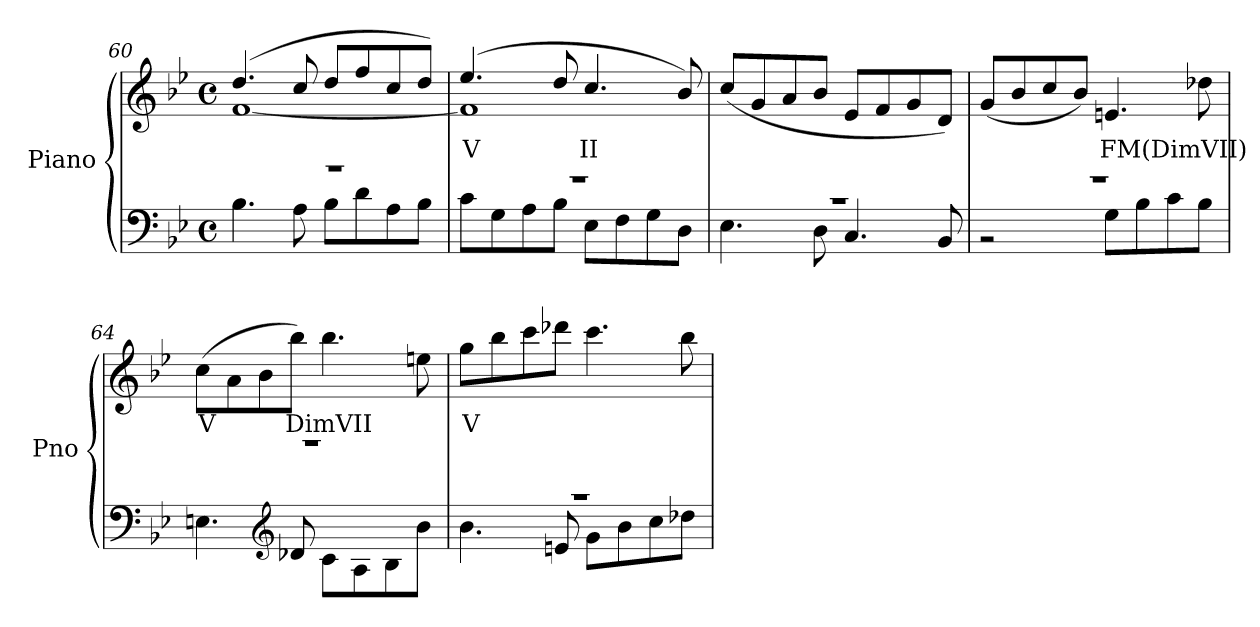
**kern	**kern	**text
*part1	*part1	*part1
*staff2	*staff1	*staff1
*I"Piano	*	*
*I'Pno	*	*
*clefF4	*clefG2	*
*k[b-e-]	*k[b-e-]	*
*M4/4	*M4/4	*
*met(c)	*met(c)	*
=60	=60	=60
*^	*^	*
1r	4.B-\	(>4.dd/	[1f	.
.	8A\	8cc/	.	.
.	8B-\L	8dd/L	.	.
.	8d\	8ff/	.	.
.	8A\	8cc/	.	.
.	8B-\J	8dd/J)	.	.
=61	=61	=61	=61	=61
!	!	!	!	!LO:LY:b
1r	8c\L	(>4.ee-/	1f]	V
.	8G\	.	.	.
.	8A\	.	.	.
.	8B-\J	8dd/	.	.
!	!	!	!	!LO:LY:b
.	8E-\L	4.cc/	.	II
.	8F\	.	.	.
.	8G\	.	.	.
.	8D\J	8b-/)	.	.
*	*	*v	*v	*
=62	=62	=62	=62
1r	4.E-\	(<8cc/L	.
.	.	8g/	.
.	.	8a/	.
.	8D\	8b-/J	.
.	4.C/	8e-/L	.
.	.	8f/	.
.	.	8g/	.
.	8BB-/	8d/J)	.
!!LO:LB:g=z
=63	=63	=63	=63
1r	2r	(<8g/L	.
.	.	8b-/	.
.	.	8cc/	.
.	.	8b-/J)	.
!	!	!	!LO:LY:b
.	8G\L	4.en/	FM(DimVII)
.	8B-\	.	.
.	8c\	.	.
.	8B-\J	8dd-X\	.
!!LO:PB:g=z
=64	=64	=64	=64
!	!	!	!LO:LY:b
1r	4.En\	(>8cc\L	V
.	.	8a\	.
.	.	8b-\	.
*clefG2	*	*	*
!	!	!	!LO:LY:b
.	8d-X/	8bb-\J)	DimVII
.	8c\L	4.bb-\	.
.	8A\	.	.
.	8B-\	.	.
.	8b-\J	8een\	.
=65	=65	=65	=65
!	!	!	!LO:LY:b
1r	4.b-\	8gg\L	V
.	.	8bb-\	.
.	.	8ccc\	.
.	8en/	8ddd-X\J	.
.	8g\L	4.ccc\	.
.	8b-\	.	.
.	8cc\	.	.
.	8dd-X\J	8bb-\	.
*v	*v	*	*
=	=	=
*-	*-	*-
